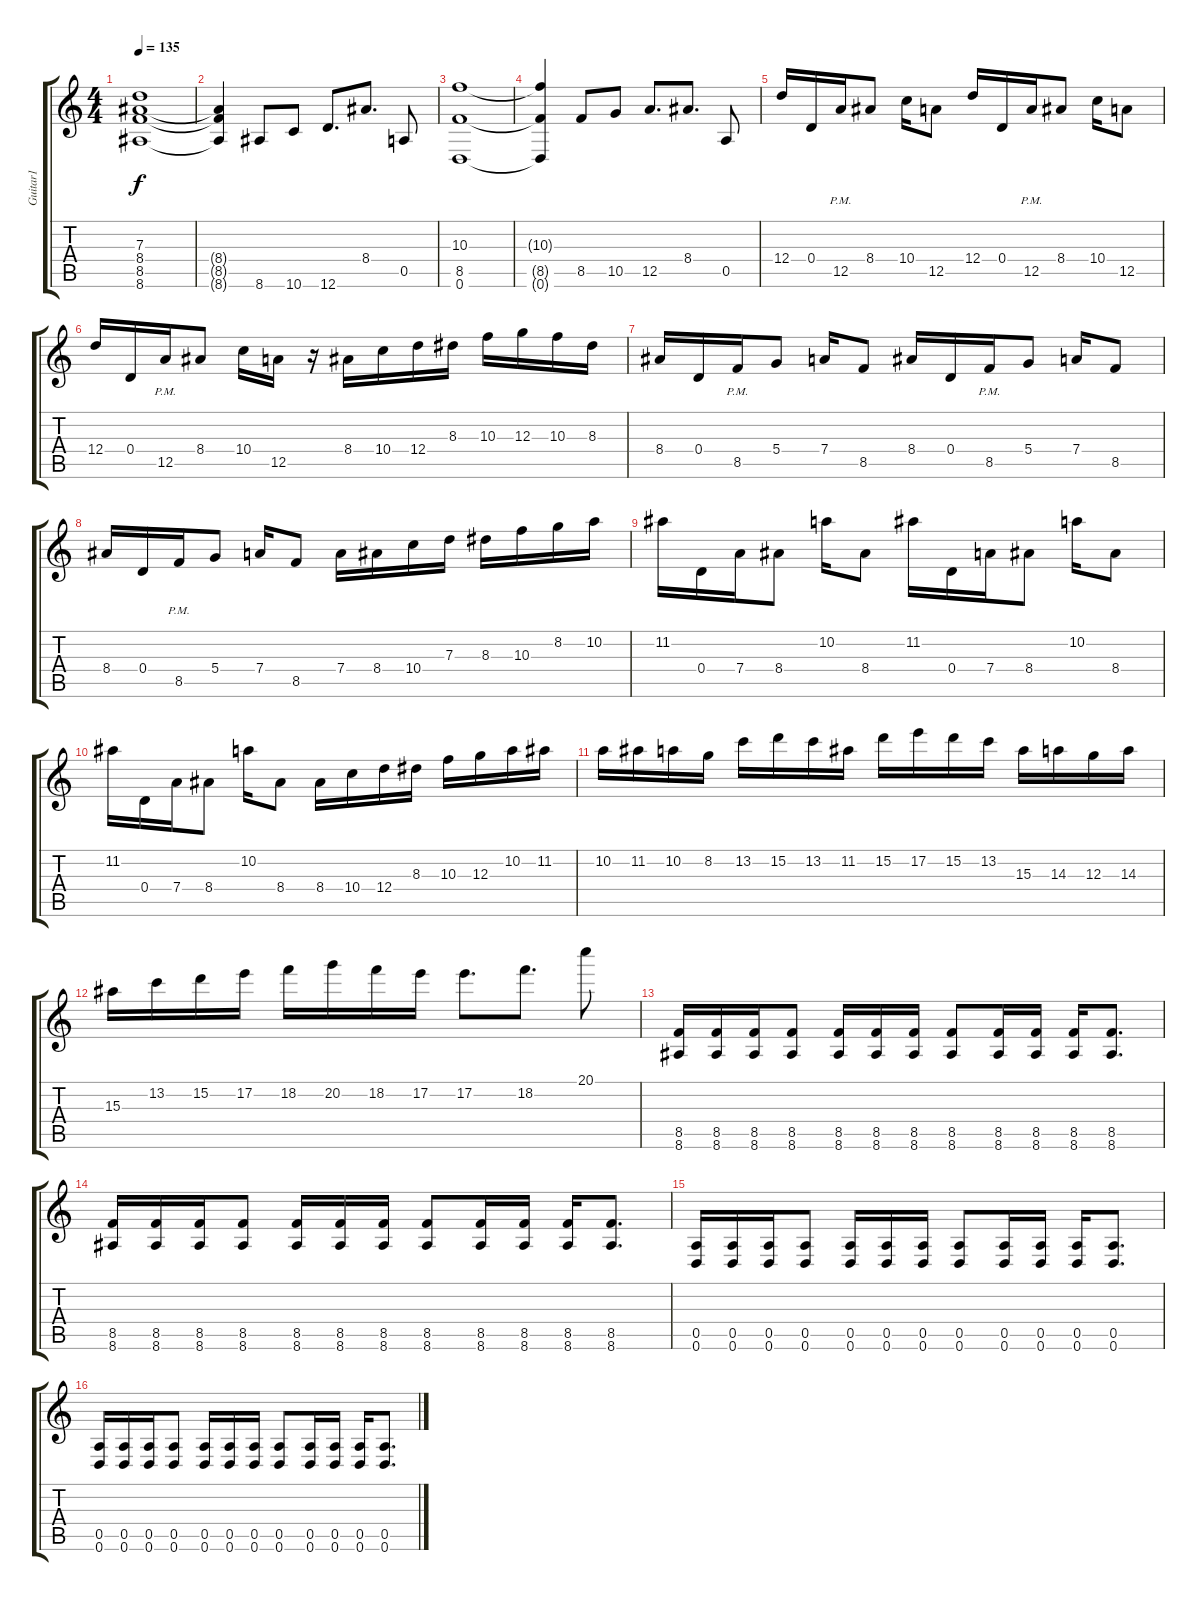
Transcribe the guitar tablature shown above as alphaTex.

\track ("Guitar1" "Guitar1") {instrument distortionguitar}
\staff {score tabs}
\tuning (E4 B3 G3 D3 A2 D2) {hide}
\ts (4 4)
\tempo 135
\clef g2
\ks c
(7.3 8.4 8.5 8.6).1{dy f} |
(8.4{t} 8.5{t} 8.6{t}).4 8.6.8 10.6.8 12.6.8{d} 8.4.8{d} 0.5.8 |
(10.3 8.5 0.6).1 |
(10.3{t} 8.5{t} 0.6{t}).4 8.5.8 10.5.8 12.5.8{d} 8.4.8{d} 0.5.8 |
12.4.16 0.4.16 12.5{pm}.16 8.4.8 10.4.16 12.5.8 12.4.16 0.4.16 12.5{pm}.16 8.4.8 10.4.16 12.5.8 |
12.4.16 0.4.16 12.5{pm}.16 8.4.8 10.4.16 12.5.16 r.16 8.4.16 10.4.16 12.4.16 8.3.16 10.3.16 12.3.16 10.3.16 8.3.16 |
8.4.16 0.4.16 8.5{pm}.16 5.4.8 7.4.16 8.5.8 8.4.16 0.4.16 8.5{pm}.16 5.4.8 7.4.16 8.5.8 |
8.4.16 0.4.16 8.5{pm}.16 5.4.8 7.4.16 8.5.8 7.4.16 8.4.16 10.4.16 7.3.16 8.3.16 10.3.16 8.2.16 10.2.16 |
11.2.16 0.4.16 7.4.16 8.4.8 10.2.16 8.4.8 11.2.16 0.4.16 7.4.16 8.4.8 10.2.16 8.4.8 |
11.2.16 0.4.16 7.4.16 8.4.8 10.2.16 8.4.8 8.4.16 10.4.16 12.4.16 8.3.16 10.3.16 12.3.16 10.2.16 11.2.16 |
10.2.16 11.2.16 10.2.16 8.2.16 13.2.16 15.2.16 13.2.16 11.2.16 15.2.16 17.2.16 15.2.16 13.2.16 15.3.16 14.3.16 12.3.16 14.3.16 |
15.3.16 13.2.16 15.2.16 17.2.16 18.2.16 20.2.16 18.2.16 17.2.16 17.2.8{d} 18.2.8{d} 20.1.8 |
(8.5 8.6).16 (8.5 8.6).16 (8.5 8.6).16 (8.5 8.6).8 (8.5 8.6).16 (8.5 8.6).16 (8.5 8.6).16 (8.5 8.6).8 (8.5 8.6).16 (8.5 8.6).16 (8.5 8.6).16 (8.5 8.6).8{d} |
(8.5 8.6).16 (8.5 8.6).16 (8.5 8.6).16 (8.5 8.6).8 (8.5 8.6).16 (8.5 8.6).16 (8.5 8.6).16 (8.5 8.6).8 (8.5 8.6).16 (8.5 8.6).16 (8.5 8.6).16 (8.5 8.6).8{d} |
(0.5 0.6).16 (0.5 0.6).16 (0.5 0.6).16 (0.5 0.6).8 (0.5 0.6).16 (0.5 0.6).16 (0.5 0.6).16 (0.5 0.6).8 (0.5 0.6).16 (0.5 0.6).16 (0.5 0.6).16 (0.5 0.6).8{d} |
(0.5 0.6).16 (0.5 0.6).16 (0.5 0.6).16 (0.5 0.6).8 (0.5 0.6).16 (0.5 0.6).16 (0.5 0.6).16 (0.5 0.6).8 (0.5 0.6).16 (0.5 0.6).16 (0.5 0.6).16 (0.5 0.6).8{d}
